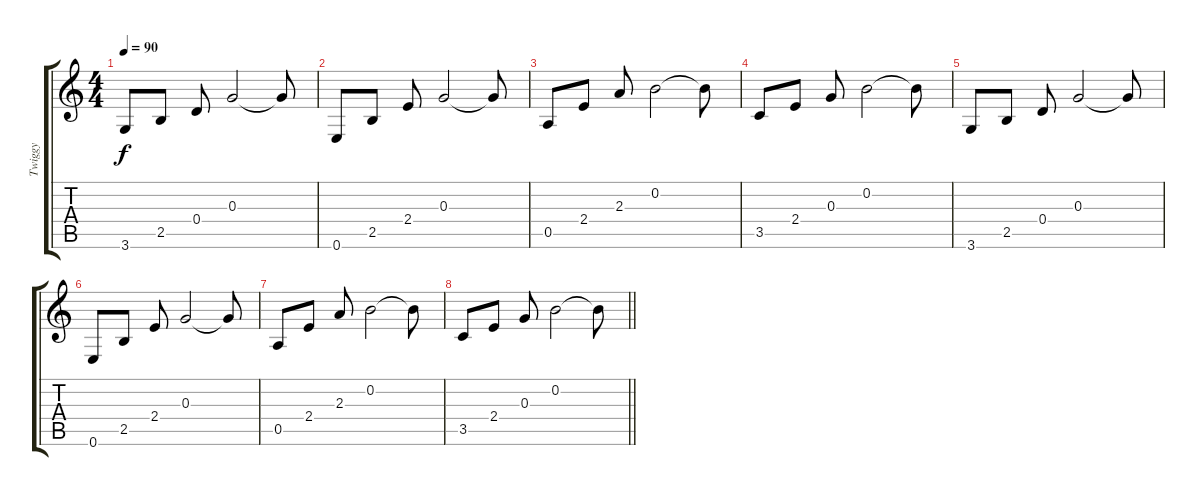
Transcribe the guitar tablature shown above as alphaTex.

\track ("Twiggy " "Twiggy ") {instrument acousticguitarsteel}
\staff {score tabs}
\tuning (E4 B3 G3 D3 A2 E2) {hide}
\ts (4 4)
\tempo 90
\clef g2
\ks c
3.6.8{dy f volume 9} 2.5.8 0.4.8 0.3.2 0.3{t}.8 |
0.6.8 2.5.8 2.4.8 0.3.2 0.3{t}.8 |
0.5.8 2.4.8 2.3.8 0.2.2 0.2{t}.8 |
3.5.8{volume 7} 2.4.8 0.3.8 0.2.2 0.2{t}.8 |
3.6.8{volume 0} 2.5.8 0.4.8 0.3.2 0.3{t}.8 |
0.6.8 2.5.8 2.4.8 0.3.2 0.3{t}.8 |
0.5.8 2.4.8 2.3.8 0.2.2 0.2{t}.8 |
\barLineRight lightlight
3.5.8 2.4.8 0.3.8 0.2.2 0.2{t}.8
